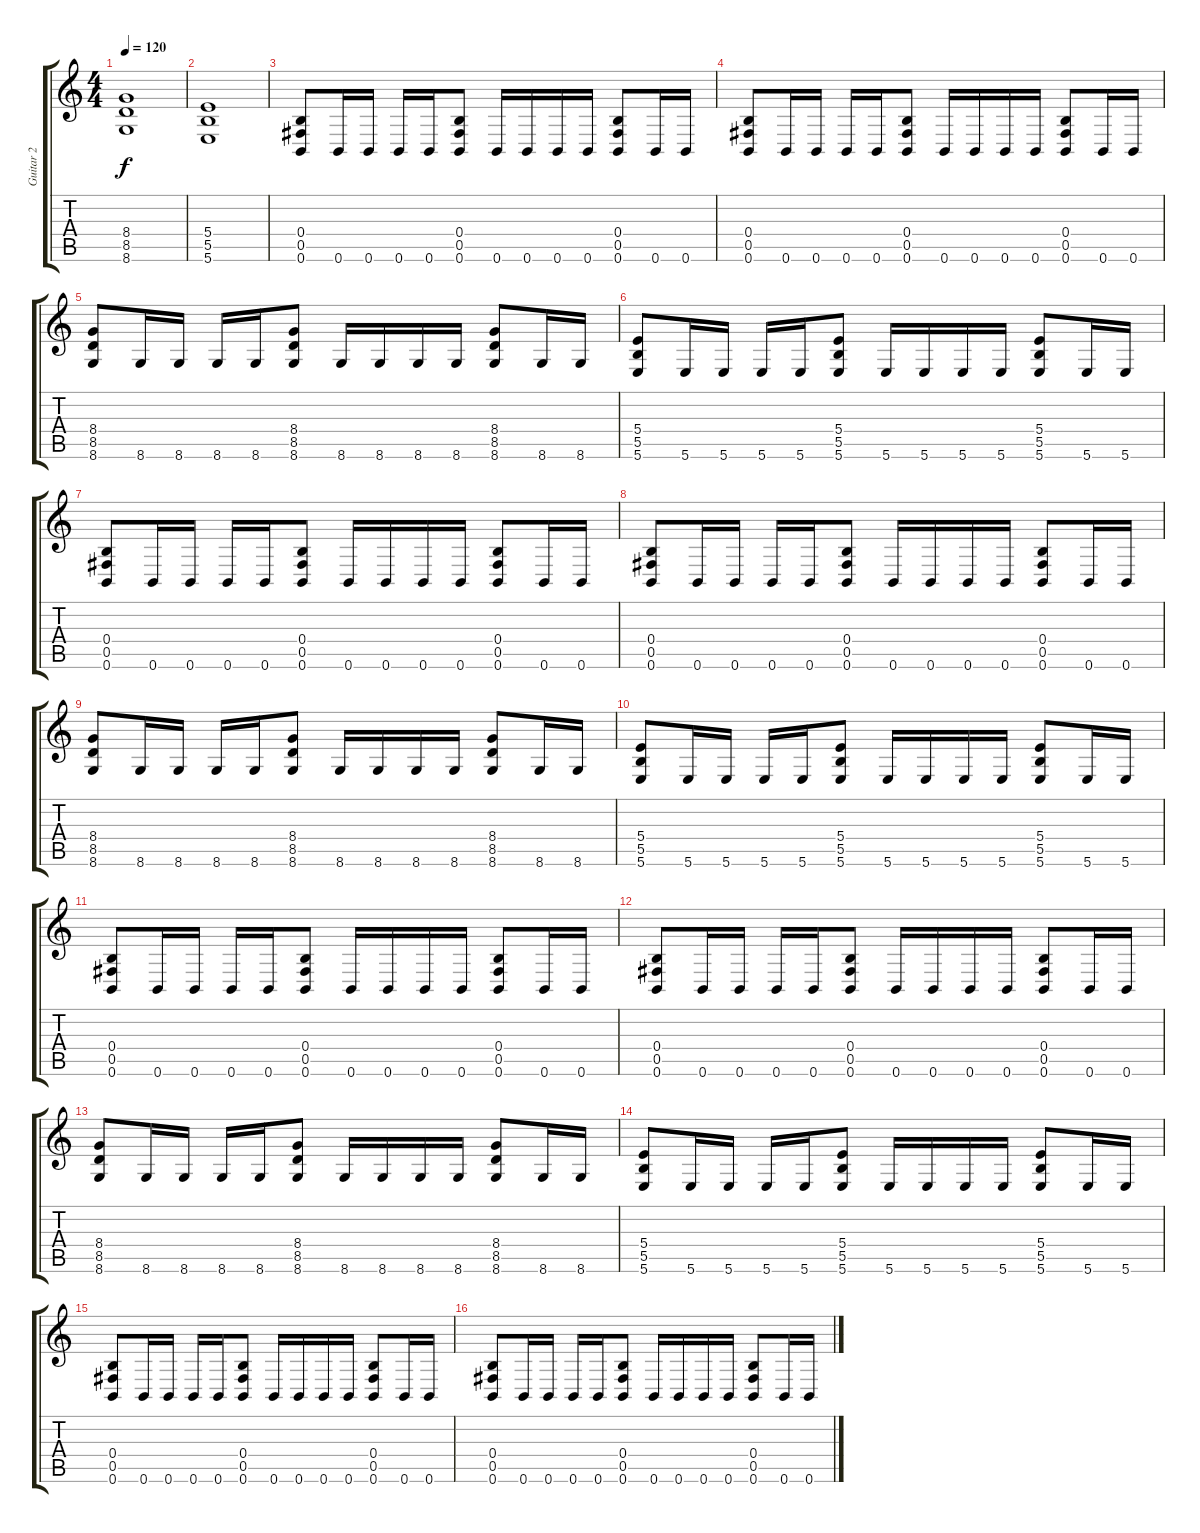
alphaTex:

\track ("Guitar 2" "Guitar 2") {instrument distortionguitar}
\staff {score tabs}
\tuning (Db4 Ab3 E3 B2 Gb2 B1) {hide}
\ts (4 4)
\tempo 120
\clef g2
\ks c
(8.4 8.5 8.6).1{dy f} |
(5.4 5.5 5.6).1 |
(0.4 0.5 0.6).8 0.6.16 0.6.16 0.6.16 0.6.16 (0.4 0.5 0.6).8 0.6.16 0.6.16 0.6.16 0.6.16 (0.4 0.5 0.6).8 0.6.16 0.6.16 |
(0.4 0.5 0.6).8 0.6.16 0.6.16 0.6.16 0.6.16 (0.4 0.5 0.6).8 0.6.16 0.6.16 0.6.16 0.6.16 (0.4 0.5 0.6).8 0.6.16 0.6.16 |
(8.4 8.5 8.6).8 8.6.16 8.6.16 8.6.16 8.6.16 (8.4 8.5 8.6).8 8.6.16 8.6.16 8.6.16 8.6.16 (8.4 8.5 8.6).8 8.6.16 8.6.16 |
(5.4 5.5 5.6).8 5.6.16 5.6.16 5.6.16 5.6.16 (5.4 5.5 5.6).8 5.6.16 5.6.16 5.6.16 5.6.16 (5.4 5.5 5.6).8 5.6.16 5.6.16 |
(0.4 0.5 0.6).8 0.6.16 0.6.16 0.6.16 0.6.16 (0.4 0.5 0.6).8 0.6.16 0.6.16 0.6.16 0.6.16 (0.4 0.5 0.6).8 0.6.16 0.6.16 |
(0.4 0.5 0.6).8 0.6.16 0.6.16 0.6.16 0.6.16 (0.4 0.5 0.6).8 0.6.16 0.6.16 0.6.16 0.6.16 (0.4 0.5 0.6).8 0.6.16 0.6.16 |
(8.4 8.5 8.6).8 8.6.16 8.6.16 8.6.16 8.6.16 (8.4 8.5 8.6).8 8.6.16 8.6.16 8.6.16 8.6.16 (8.4 8.5 8.6).8 8.6.16 8.6.16 |
(5.4 5.5 5.6).8 5.6.16 5.6.16 5.6.16 5.6.16 (5.4 5.5 5.6).8 5.6.16 5.6.16 5.6.16 5.6.16 (5.4 5.5 5.6).8 5.6.16 5.6.16 |
(0.4 0.5 0.6).8{volume 13} 0.6.16 0.6.16 0.6.16 0.6.16 (0.4 0.5 0.6).8 0.6.16 0.6.16 0.6.16 0.6.16 (0.4 0.5 0.6).8 0.6.16 0.6.16 |
(0.4 0.5 0.6).8 0.6.16 0.6.16 0.6.16 0.6.16 (0.4 0.5 0.6).8 0.6.16 0.6.16 0.6.16 0.6.16 (0.4 0.5 0.6).8 0.6.16 0.6.16 |
(8.4 8.5 8.6).8{volume 9} 8.6.16 8.6.16 8.6.16 8.6.16 (8.4 8.5 8.6).8 8.6.16 8.6.16 8.6.16 8.6.16 (8.4 8.5 8.6).8 8.6.16 8.6.16 |
(5.4 5.5 5.6).8 5.6.16 5.6.16 5.6.16 5.6.16 (5.4 5.5 5.6).8 5.6.16 5.6.16 5.6.16 5.6.16 (5.4 5.5 5.6).8 5.6.16 5.6.16 |
(0.4 0.5 0.6).8{volume 6} 0.6.16 0.6.16 0.6.16 0.6.16 (0.4 0.5 0.6).8 0.6.16 0.6.16 0.6.16 0.6.16 (0.4 0.5 0.6).8 0.6.16 0.6.16 |
(0.4 0.5 0.6).8 0.6.16 0.6.16 0.6.16 0.6.16 (0.4 0.5 0.6).8 0.6.16 0.6.16 0.6.16 0.6.16 (0.4 0.5 0.6).8 0.6.16 0.6.16
